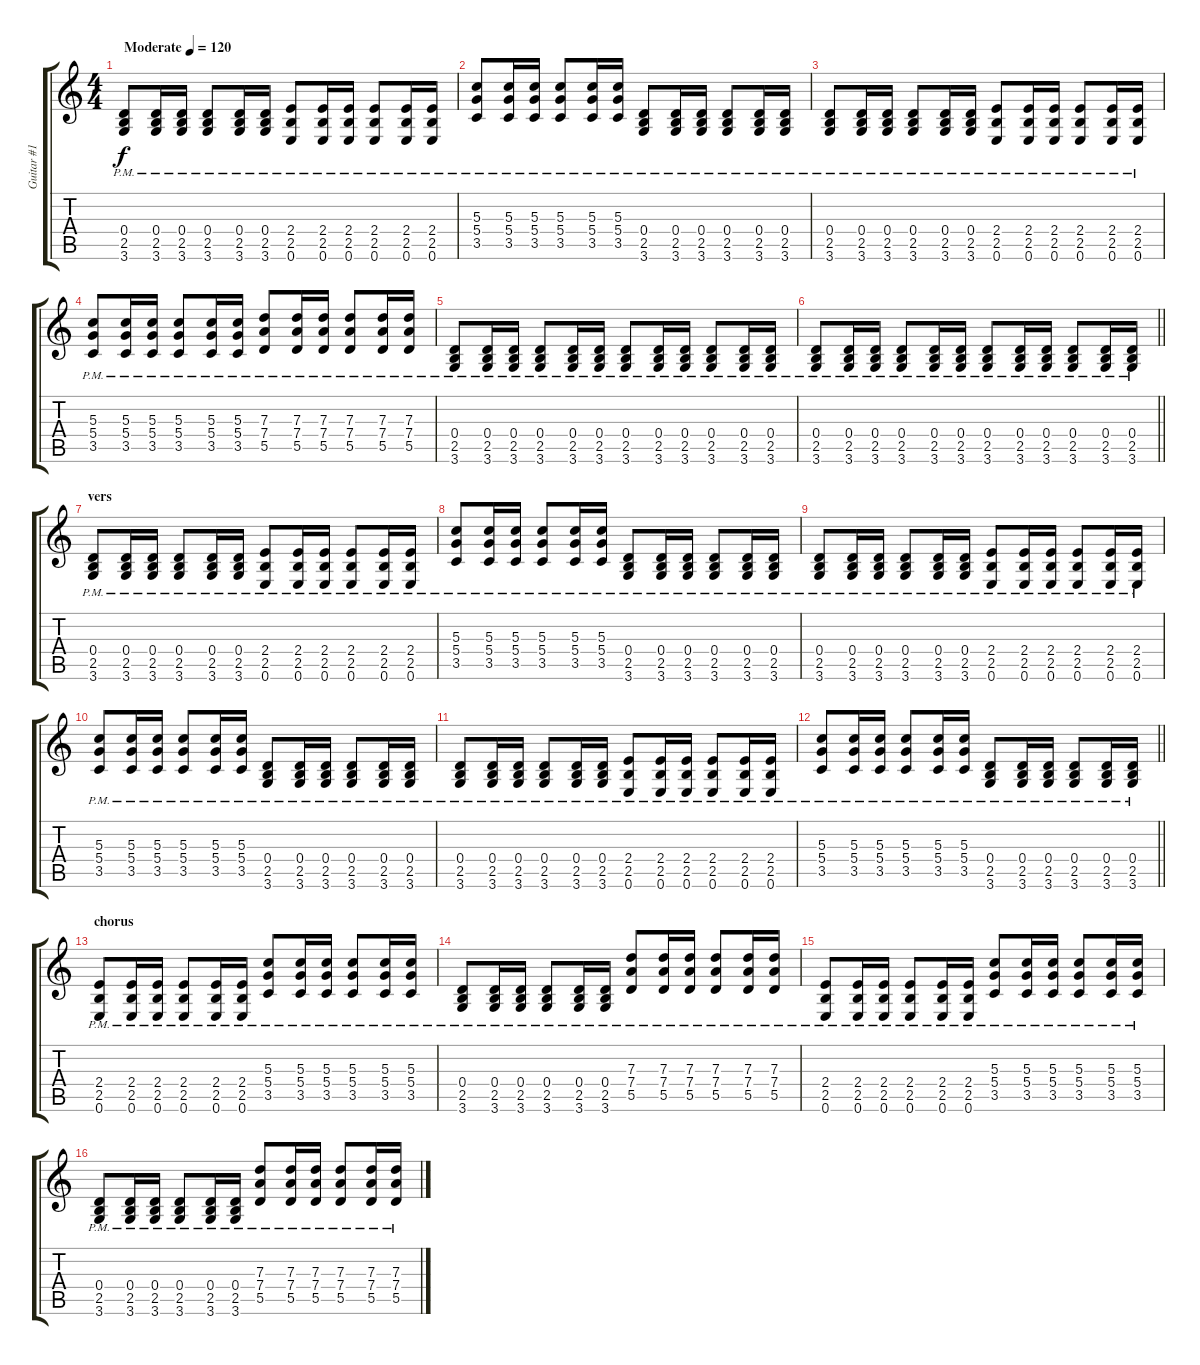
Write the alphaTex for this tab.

\track ("Guitar #1" "Guitar #1") {instrument overdrivenguitar}
\staff {score tabs}
\tuning (E4 B3 G3 D3 A2 E2) {hide}
\ts (4 4)
\tempo (120 "Moderate")
\clef g2
\ks c
(0.4{pm} 2.5{pm} 3.6{pm}).8{dy f instrument overdrivenguitar} (0.4{pm} 2.5{pm} 3.6{pm}).16 (0.4{pm} 2.5{pm} 3.6{pm}).16 (0.4{pm} 2.5{pm} 3.6{pm}).8 (0.4{pm} 2.5{pm} 3.6{pm}).16 (0.4{pm} 2.5{pm} 3.6{pm}).16 (2.4{pm} 2.5{pm} 0.6{pm}).8 (2.4{pm} 2.5{pm} 0.6{pm}).16 (2.4{pm} 2.5{pm} 0.6{pm}).16 (2.4{pm} 2.5{pm} 0.6{pm}).8 (2.4{pm} 2.5{pm} 0.6{pm}).16 (2.4{pm} 2.5{pm} 0.6{pm}).16 |
(5.3{pm} 5.4{pm} 3.5{pm}).8 (5.3{pm} 5.4{pm} 3.5{pm}).16 (5.3{pm} 5.4{pm} 3.5{pm}).16 (5.3{pm} 5.4{pm} 3.5{pm}).8 (5.3{pm} 5.4{pm} 3.5{pm}).16 (5.3{pm} 5.4{pm} 3.5{pm}).16 (0.4{pm} 2.5{pm} 3.6{pm}).8 (0.4{pm} 2.5{pm} 3.6{pm}).16 (0.4{pm} 2.5{pm} 3.6{pm}).16 (0.4{pm} 2.5{pm} 3.6{pm}).8 (0.4{pm} 2.5{pm} 3.6{pm}).16 (0.4{pm} 2.5{pm} 3.6{pm}).16 |
(0.4{pm} 2.5{pm} 3.6{pm}).8 (0.4{pm} 2.5{pm} 3.6{pm}).16 (0.4{pm} 2.5{pm} 3.6{pm}).16 (0.4{pm} 2.5{pm} 3.6{pm}).8 (0.4{pm} 2.5{pm} 3.6{pm}).16 (0.4{pm} 2.5{pm} 3.6{pm}).16 (2.4{pm} 2.5{pm} 0.6{pm}).8 (2.4{pm} 2.5{pm} 0.6{pm}).16 (2.4{pm} 2.5{pm} 0.6{pm}).16 (2.4{pm} 2.5{pm} 0.6{pm}).8 (2.4{pm} 2.5{pm} 0.6{pm}).16 (2.4{pm} 2.5{pm} 0.6{pm}).16 |
(5.3{pm} 5.4{pm} 3.5{pm}).8 (5.3{pm} 5.4{pm} 3.5{pm}).16 (5.3{pm} 5.4{pm} 3.5{pm}).16 (5.3{pm} 5.4{pm} 3.5{pm}).8 (5.3{pm} 5.4{pm} 3.5{pm}).16 (5.3{pm} 5.4{pm} 3.5{pm}).16 (7.3{pm} 7.4{pm} 5.5{pm}).8 (7.3{pm} 7.4{pm} 5.5{pm}).16 (7.3{pm} 7.4{pm} 5.5{pm}).16 (7.3{pm} 7.4{pm} 5.5{pm}).8 (7.3{pm} 7.4{pm} 5.5{pm}).16 (7.3{pm} 7.4{pm} 5.5{pm}).16 |
(0.4{pm} 2.5{pm} 3.6{pm}).8 (0.4{pm} 2.5{pm} 3.6{pm}).16 (0.4{pm} 2.5{pm} 3.6{pm}).16 (0.4{pm} 2.5{pm} 3.6{pm}).8 (0.4{pm} 2.5{pm} 3.6{pm}).16 (0.4{pm} 2.5{pm} 3.6{pm}).16 (0.4{pm} 2.5{pm} 3.6{pm}).8 (0.4{pm} 2.5{pm} 3.6{pm}).16 (0.4{pm} 2.5{pm} 3.6{pm}).16 (0.4{pm} 2.5{pm} 3.6{pm}).8 (0.4{pm} 2.5{pm} 3.6{pm}).16 (0.4{pm} 2.5{pm} 3.6{pm}).16 |
\barLineRight lightlight
(0.4{pm} 2.5{pm} 3.6{pm}).8 (0.4{pm} 2.5{pm} 3.6{pm}).16 (0.4{pm} 2.5{pm} 3.6{pm}).16 (0.4{pm} 2.5{pm} 3.6{pm}).8 (0.4{pm} 2.5{pm} 3.6{pm}).16 (0.4{pm} 2.5{pm} 3.6{pm}).16 (0.4{pm} 2.5{pm} 3.6{pm}).8 (0.4{pm} 2.5{pm} 3.6{pm}).16 (0.4{pm} 2.5{pm} 3.6{pm}).16 (0.4{pm} 2.5{pm} 3.6{pm}).8 (0.4{pm} 2.5{pm} 3.6{pm}).16 (0.4{pm} 2.5{pm} 3.6{pm}).16 |
\section ("" "vers")
(0.4{pm} 2.5{pm} 3.6{pm}).8 (0.4{pm} 2.5{pm} 3.6{pm}).16 (0.4{pm} 2.5{pm} 3.6{pm}).16 (0.4{pm} 2.5{pm} 3.6{pm}).8 (0.4{pm} 2.5{pm} 3.6{pm}).16 (0.4{pm} 2.5{pm} 3.6{pm}).16 (2.4{pm} 2.5{pm} 0.6{pm}).8 (2.4{pm} 2.5{pm} 0.6{pm}).16 (2.4{pm} 2.5{pm} 0.6{pm}).16 (2.4{pm} 2.5{pm} 0.6{pm}).8 (2.4{pm} 2.5{pm} 0.6{pm}).16 (2.4{pm} 2.5{pm} 0.6{pm}).16 |
(5.3{pm} 5.4{pm} 3.5{pm}).8 (5.3{pm} 5.4{pm} 3.5{pm}).16 (5.3{pm} 5.4{pm} 3.5{pm}).16 (5.3{pm} 5.4{pm} 3.5{pm}).8 (5.3{pm} 5.4{pm} 3.5{pm}).16 (5.3{pm} 5.4{pm} 3.5{pm}).16 (0.4{pm} 2.5{pm} 3.6{pm}).8 (0.4{pm} 2.5{pm} 3.6{pm}).16 (0.4{pm} 2.5{pm} 3.6{pm}).16 (0.4{pm} 2.5{pm} 3.6{pm}).8 (0.4{pm} 2.5{pm} 3.6{pm}).16 (0.4{pm} 2.5{pm} 3.6{pm}).16 |
(0.4{pm} 2.5{pm} 3.6{pm}).8 (0.4{pm} 2.5{pm} 3.6{pm}).16 (0.4{pm} 2.5{pm} 3.6{pm}).16 (0.4{pm} 2.5{pm} 3.6{pm}).8 (0.4{pm} 2.5{pm} 3.6{pm}).16 (0.4{pm} 2.5{pm} 3.6{pm}).16 (2.4{pm} 2.5{pm} 0.6{pm}).8 (2.4{pm} 2.5{pm} 0.6{pm}).16 (2.4{pm} 2.5{pm} 0.6{pm}).16 (2.4{pm} 2.5{pm} 0.6{pm}).8 (2.4{pm} 2.5{pm} 0.6{pm}).16 (2.4{pm} 2.5{pm} 0.6{pm}).16 |
(5.3{pm} 5.4{pm} 3.5{pm}).8 (5.3{pm} 5.4{pm} 3.5{pm}).16 (5.3{pm} 5.4{pm} 3.5{pm}).16 (5.3{pm} 5.4{pm} 3.5{pm}).8 (5.3{pm} 5.4{pm} 3.5{pm}).16 (5.3{pm} 5.4{pm} 3.5{pm}).16 (0.4{pm} 2.5{pm} 3.6{pm}).8 (0.4{pm} 2.5{pm} 3.6{pm}).16 (0.4{pm} 2.5{pm} 3.6{pm}).16 (0.4{pm} 2.5{pm} 3.6{pm}).8 (0.4{pm} 2.5{pm} 3.6{pm}).16 (0.4{pm} 2.5{pm} 3.6{pm}).16 |
(0.4{pm} 2.5{pm} 3.6{pm}).8 (0.4{pm} 2.5{pm} 3.6{pm}).16 (0.4{pm} 2.5{pm} 3.6{pm}).16 (0.4{pm} 2.5{pm} 3.6{pm}).8 (0.4{pm} 2.5{pm} 3.6{pm}).16 (0.4{pm} 2.5{pm} 3.6{pm}).16 (2.4{pm} 2.5{pm} 0.6{pm}).8 (2.4{pm} 2.5{pm} 0.6{pm}).16 (2.4{pm} 2.5{pm} 0.6{pm}).16 (2.4{pm} 2.5{pm} 0.6{pm}).8 (2.4{pm} 2.5{pm} 0.6{pm}).16 (2.4{pm} 2.5{pm} 0.6{pm}).16 |
\barLineRight lightlight
(5.3{pm} 5.4{pm} 3.5{pm}).8 (5.3{pm} 5.4{pm} 3.5{pm}).16 (5.3{pm} 5.4{pm} 3.5{pm}).16 (5.3{pm} 5.4{pm} 3.5{pm}).8 (5.3{pm} 5.4{pm} 3.5{pm}).16 (5.3{pm} 5.4{pm} 3.5{pm}).16 (0.4{pm} 2.5{pm} 3.6{pm}).8 (0.4{pm} 2.5{pm} 3.6{pm}).16 (0.4{pm} 2.5{pm} 3.6{pm}).16 (0.4{pm} 2.5{pm} 3.6{pm}).8 (0.4{pm} 2.5{pm} 3.6{pm}).16 (0.4{pm} 2.5{pm} 3.6{pm}).16 |
\section ("" "chorus")
(2.4{pm} 2.5{pm} 0.6{pm}).8 (2.4{pm} 2.5{pm} 0.6{pm}).16 (2.4{pm} 2.5{pm} 0.6{pm}).16 (2.4{pm} 2.5{pm} 0.6{pm}).8 (2.4{pm} 2.5{pm} 0.6{pm}).16 (2.4{pm} 2.5{pm} 0.6{pm}).16 (5.3{pm} 5.4{pm} 3.5{pm}).8 (5.3{pm} 5.4{pm} 3.5{pm}).16 (5.3{pm} 5.4{pm} 3.5{pm}).16 (5.3{pm} 5.4{pm} 3.5{pm}).8 (5.3{pm} 5.4{pm} 3.5{pm}).16 (5.3{pm} 5.4{pm} 3.5{pm}).16 |
(0.4{pm} 2.5{pm} 3.6{pm}).8 (0.4{pm} 2.5{pm} 3.6{pm}).16 (0.4{pm} 2.5{pm} 3.6{pm}).16 (0.4{pm} 2.5{pm} 3.6{pm}).8 (0.4{pm} 2.5{pm} 3.6{pm}).16 (0.4{pm} 2.5{pm} 3.6{pm}).16 (7.3{pm} 7.4{pm} 5.5{pm}).8 (7.3{pm} 7.4{pm} 5.5{pm}).16 (7.3{pm} 7.4{pm} 5.5{pm}).16 (7.3{pm} 7.4{pm} 5.5{pm}).8 (7.3{pm} 7.4{pm} 5.5{pm}).16 (7.3{pm} 7.4{pm} 5.5{pm}).16 |
(2.4{pm} 2.5{pm} 0.6{pm}).8 (2.4{pm} 2.5{pm} 0.6{pm}).16 (2.4{pm} 2.5{pm} 0.6{pm}).16 (2.4{pm} 2.5{pm} 0.6{pm}).8 (2.4{pm} 2.5{pm} 0.6{pm}).16 (2.4{pm} 2.5{pm} 0.6{pm}).16 (5.3{pm} 5.4{pm} 3.5{pm}).8 (5.3{pm} 5.4{pm} 3.5{pm}).16 (5.3{pm} 5.4{pm} 3.5{pm}).16 (5.3{pm} 5.4{pm} 3.5{pm}).8 (5.3{pm} 5.4{pm} 3.5{pm}).16 (5.3{pm} 5.4{pm} 3.5{pm}).16 |
(0.4{pm} 2.5{pm} 3.6{pm}).8 (0.4{pm} 2.5{pm} 3.6{pm}).16 (0.4{pm} 2.5{pm} 3.6{pm}).16 (0.4{pm} 2.5{pm} 3.6{pm}).8 (0.4{pm} 2.5{pm} 3.6{pm}).16 (0.4{pm} 2.5{pm} 3.6{pm}).16 (7.3{pm} 7.4{pm} 5.5{pm}).8 (7.3{pm} 7.4{pm} 5.5{pm}).16 (7.3{pm} 7.4{pm} 5.5{pm}).16 (7.3{pm} 7.4{pm} 5.5{pm}).8 (7.3{pm} 7.4{pm} 5.5{pm}).16 (7.3{pm} 7.4{pm} 5.5{pm}).16
